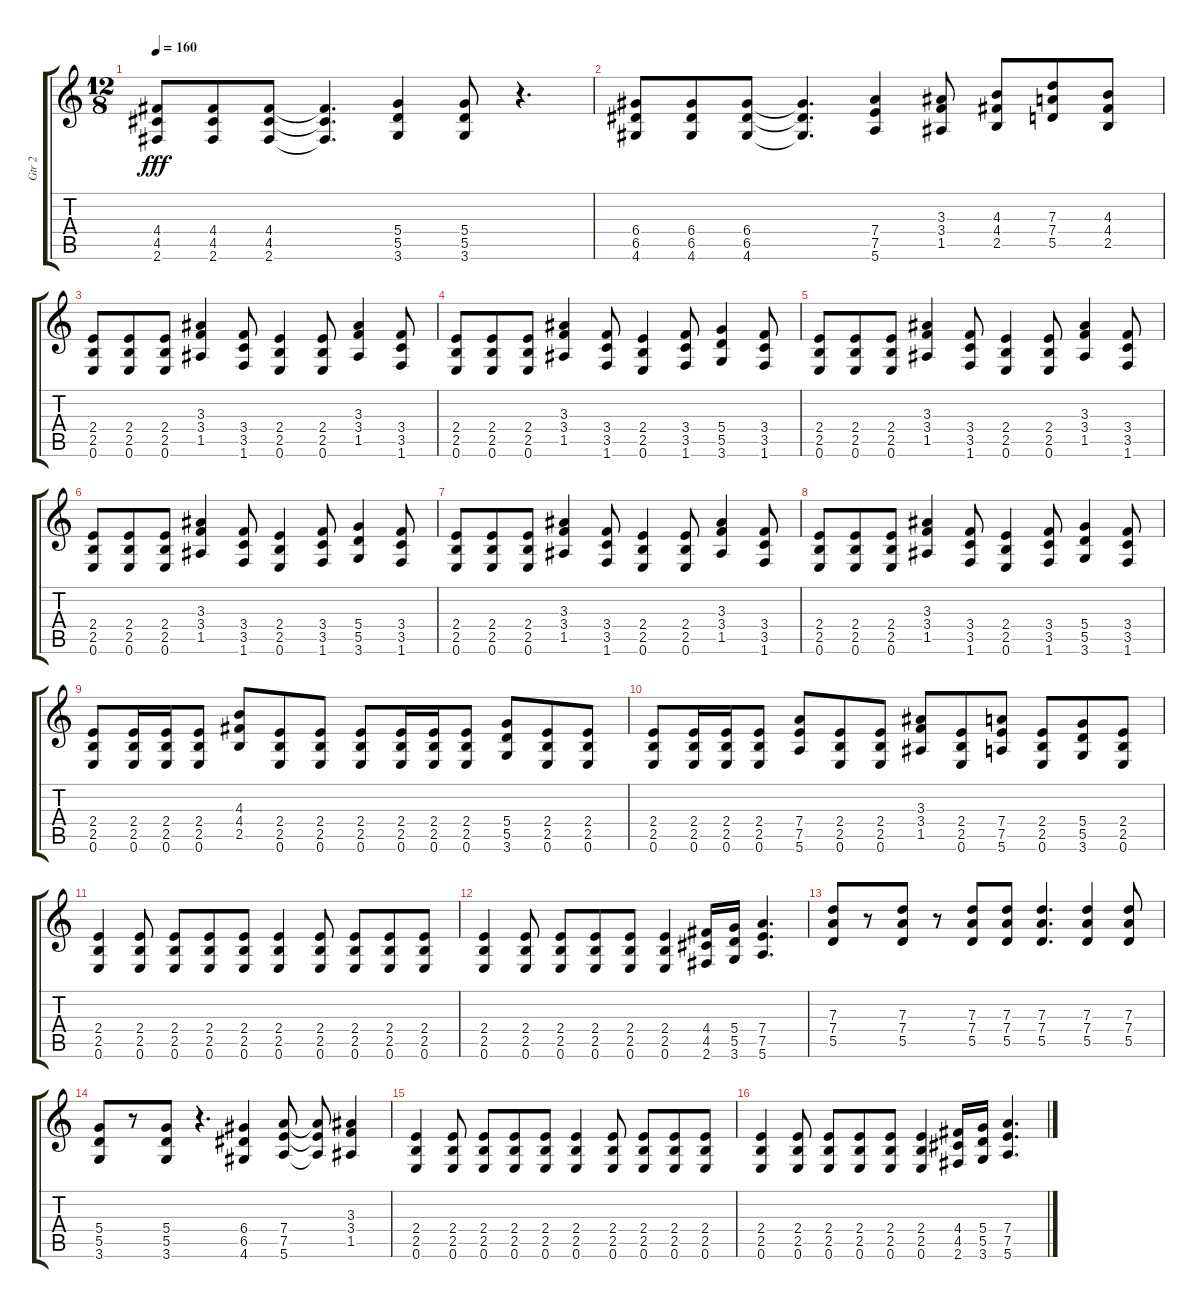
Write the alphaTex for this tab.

\track ("Gtr 2" "Gtr 2") {instrument distortionguitar}
\staff {score tabs}
\tuning (E4 B3 G3 D3 A2 E2) {hide}
\ts (12 8)
\tempo 160
\clef g2
\ks c
(4.4 4.5 2.6).8{dy fff} (4.4 4.5 2.6).8 (4.4 4.5 2.6).8 (4.4{t} 4.5{t} 2.6{t}).4{d} (5.4 5.5 3.6).4 (5.4 5.5 3.6).8 r.4{d} |
(6.4 6.5 4.6).8 (6.4 6.5 4.6).8 (6.4 6.5 4.6).8 (6.4{t} 6.5{t} 4.6{t}).4{d} (7.4 7.5 5.6).4 (3.3 3.4 1.5).8 (4.3 4.4 2.5).8 (7.3 7.4 5.5).8 (4.3 4.4 2.5).8 |
(2.4 2.5 0.6).8 (2.4 2.5 0.6).8 (2.4 2.5 0.6).8 (3.3 3.4 1.5).4 (3.4 3.5 1.6).8 (2.4 2.5 0.6).4 (2.4 2.5 0.6).8 (3.3 3.4 1.5).4 (3.4 3.5 1.6).8 |
(2.4 2.5 0.6).8 (2.4 2.5 0.6).8 (2.4 2.5 0.6).8 (3.3 3.4 1.5).4 (3.4 3.5 1.6).8 (2.4 2.5 0.6).4 (3.4 3.5 1.6).8 (5.4 5.5 3.6).4 (3.4 3.5 1.6).8 |
(2.4 2.5 0.6).8 (2.4 2.5 0.6).8 (2.4 2.5 0.6).8 (3.3 3.4 1.5).4 (3.4 3.5 1.6).8 (2.4 2.5 0.6).4 (2.4 2.5 0.6).8 (3.3 3.4 1.5).4 (3.4 3.5 1.6).8 |
(2.4 2.5 0.6).8 (2.4 2.5 0.6).8 (2.4 2.5 0.6).8 (3.3 3.4 1.5).4 (3.4 3.5 1.6).8 (2.4 2.5 0.6).4 (3.4 3.5 1.6).8 (5.4 5.5 3.6).4 (3.4 3.5 1.6).8 |
(2.4 2.5 0.6).8 (2.4 2.5 0.6).8 (2.4 2.5 0.6).8 (3.3 3.4 1.5).4 (3.4 3.5 1.6).8 (2.4 2.5 0.6).4 (2.4 2.5 0.6).8 (3.3 3.4 1.5).4 (3.4 3.5 1.6).8 |
(2.4 2.5 0.6).8 (2.4 2.5 0.6).8 (2.4 2.5 0.6).8 (3.3 3.4 1.5).4 (3.4 3.5 1.6).8 (2.4 2.5 0.6).4 (3.4 3.5 1.6).8 (5.4 5.5 3.6).4 (3.4 3.5 1.6).8 |
(2.4 2.5 0.6).8 (2.4 2.5 0.6).16 (2.4 2.5 0.6).16 (2.4 2.5 0.6).8 (4.3 4.4 2.5).8 (2.4 2.5 0.6).8 (2.4 2.5 0.6).8 (2.4 2.5 0.6).8 (2.4 2.5 0.6).16 (2.4 2.5 0.6).16 (2.4 2.5 0.6).8 (5.4 5.5 3.6).8 (2.4 2.5 0.6).8 (2.4 2.5 0.6).8 |
(2.4 2.5 0.6).8 (2.4 2.5 0.6).16 (2.4 2.5 0.6).16 (2.4 2.5 0.6).8 (7.4 7.5 5.6).8 (2.4 2.5 0.6).8 (2.4 2.5 0.6).8 (3.3 3.4 1.5).8 (2.4 2.5 0.6).8 (7.4 7.5 5.6).8 (2.4 2.5 0.6).8 (5.4 5.5 3.6).8 (2.4 2.5 0.6).8 |
(2.4 2.5 0.6).4 (2.4 2.5 0.6).8 (2.4 2.5 0.6).8 (2.4 2.5 0.6).8 (2.4 2.5 0.6).8 (2.4 2.5 0.6).4 (2.4 2.5 0.6).8 (2.4 2.5 0.6).8 (2.4 2.5 0.6).8 (2.4 2.5 0.6).8 |
(2.4 2.5 0.6).4 (2.4 2.5 0.6).8 (2.4 2.5 0.6).8 (2.4 2.5 0.6).8 (2.4 2.5 0.6).8 (2.4 2.5 0.6).4 (4.4 4.5 2.6).16 (5.4 5.5 3.6).16 (7.4 7.5 5.6).4{d} |
(7.3 7.4 5.5).8 r.8 (7.3 7.4 5.5).8 r.8 (7.3 7.4 5.5).8 (7.3 7.4 5.5).8 (7.3 7.4 5.5).4{d} (7.3 7.4 5.5).4 (7.3 7.4 5.5).8 |
(5.4 5.5 3.6).8 r.8 (5.4 5.5 3.6).8 r.4{d} (6.4 6.5 4.6).4 (7.4 7.5 5.6).8 (7.4{t} 7.5{t} 5.6{t}).8 (3.3 3.4 1.5).4 |
(2.4 2.5 0.6).4 (2.4 2.5 0.6).8 (2.4 2.5 0.6).8 (2.4 2.5 0.6).8 (2.4 2.5 0.6).8 (2.4 2.5 0.6).4 (2.4 2.5 0.6).8 (2.4 2.5 0.6).8 (2.4 2.5 0.6).8 (2.4 2.5 0.6).8 |
(2.4 2.5 0.6).4 (2.4 2.5 0.6).8 (2.4 2.5 0.6).8 (2.4 2.5 0.6).8 (2.4 2.5 0.6).8 (2.4 2.5 0.6).4 (4.4 4.5 2.6).16 (5.4 5.5 3.6).16 (7.4 7.5 5.6).4{d}
